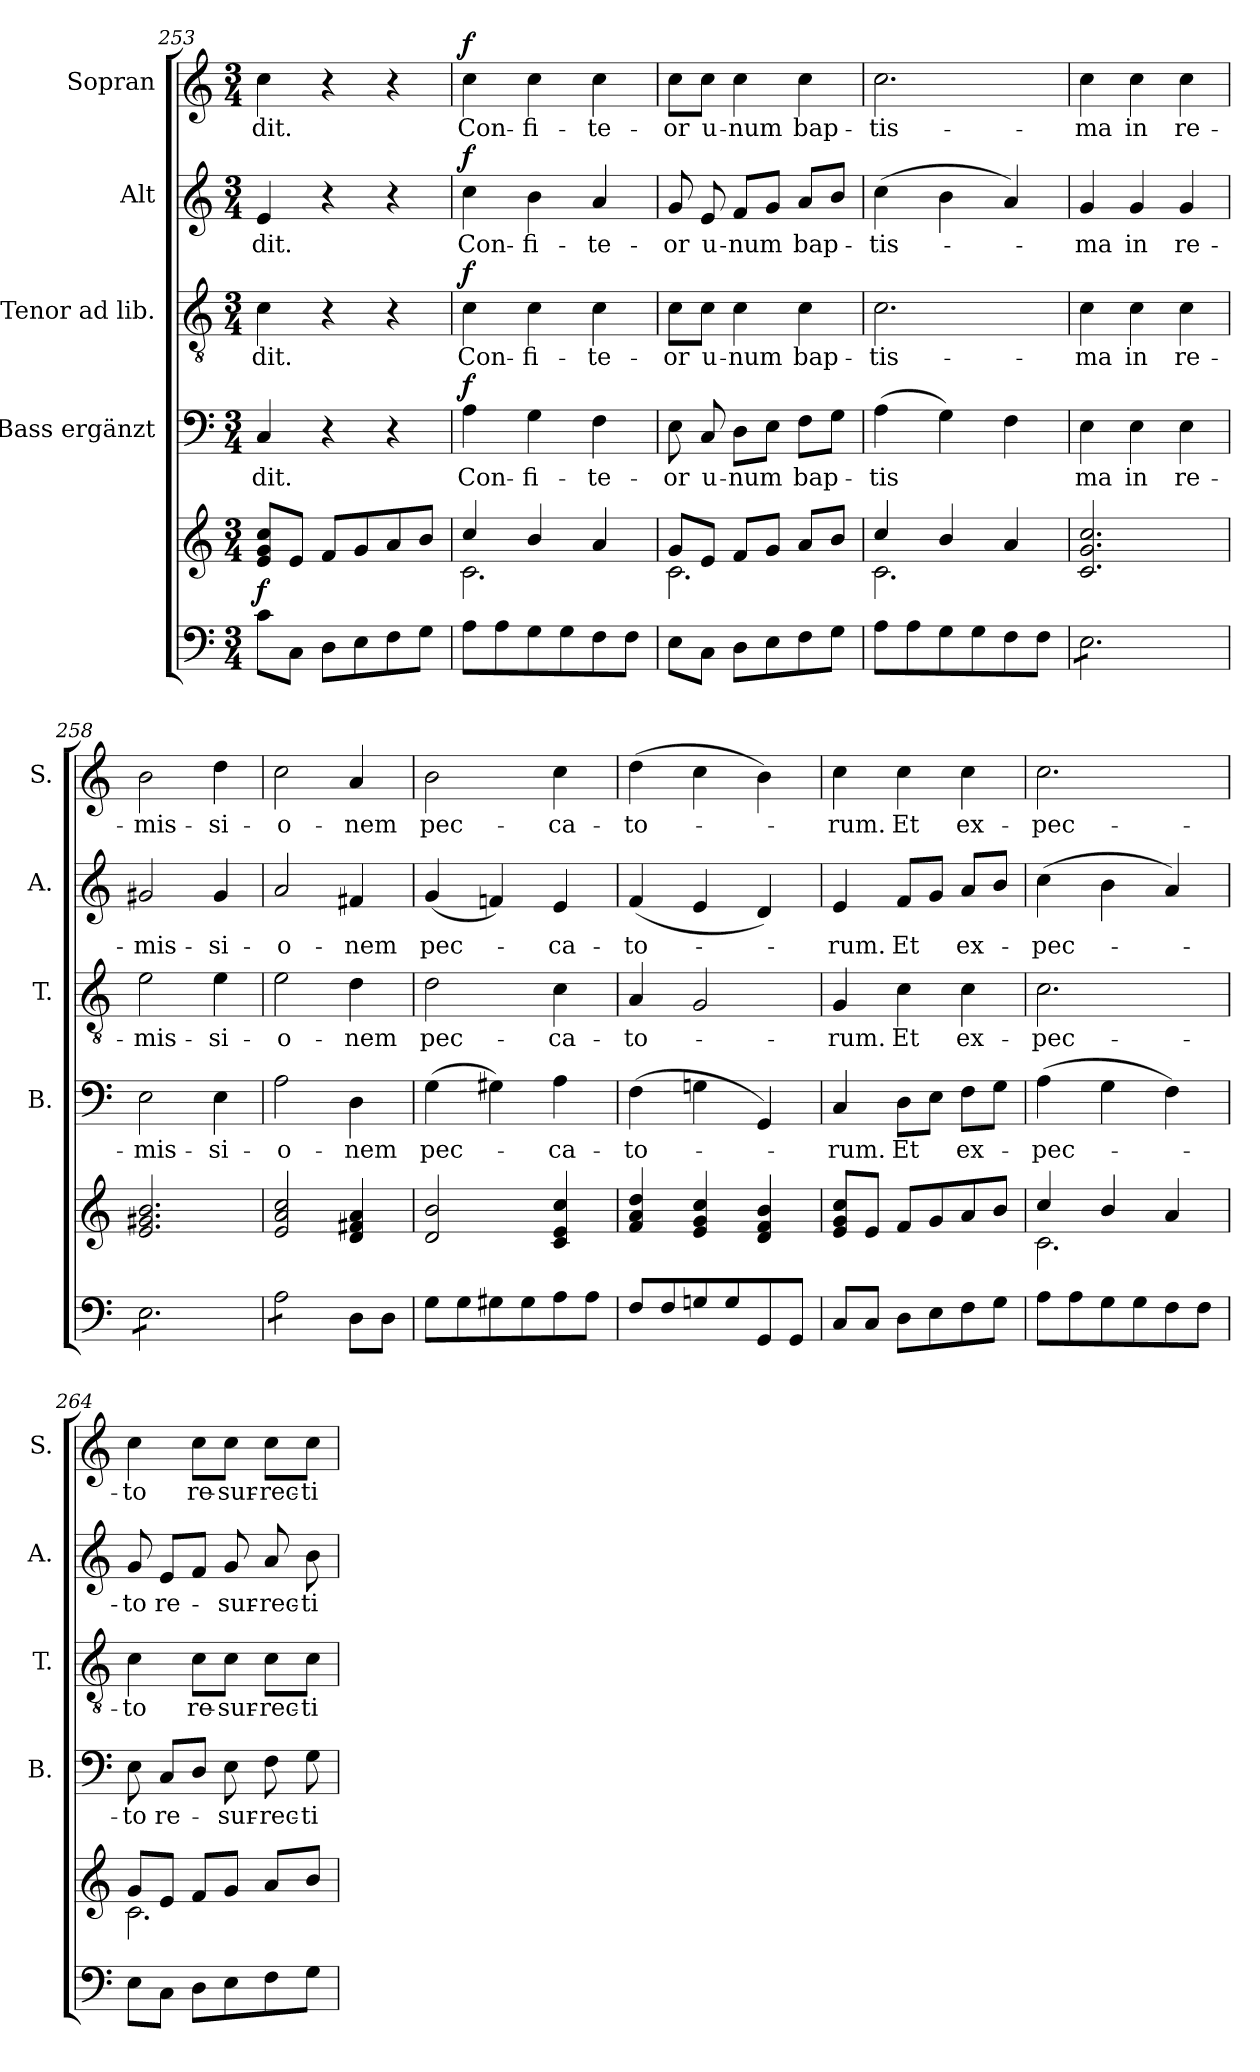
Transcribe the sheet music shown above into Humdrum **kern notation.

**kern	**kern	**dynam	**kern	**text	**dynam	**kern	**text	**dynam	**kern	**text	**dynam	**kern	**text	**dynam
*part5	*part5	*part5	*part4	*part4	*part4	*part3	*part3	*part3	*part2	*part2	*part2	*part1	*part1	*part1
*staff6	*staff5	*staff5/6	*staff4	*staff4	*staff4	*staff3	*staff3	*staff3	*staff2	*staff2	*staff2	*staff1	*staff1	*staff1
*	*	*	*I"Bass ergänzt	*	*	*I"Tenor ad lib.	*	*	*I"Alt	*	*	*I"Sopran	*	*
*	*	*	*I'B.	*	*	*I'T.	*	*	*I'A.	*	*	*I'S.	*	*
!!LO:LB:g=z
*clefF4	*clefG2	*	*clefF4	*	*	*clefGv2	*	*	*clefG2	*	*	*clefG2	*	*
*k[]	*k[]	*	*k[]	*	*	*k[]	*	*	*k[]	*	*	*k[]	*	*
*C:	*C:	*	*C:	*	*	*C:	*	*	*C:	*	*	*C:	*	*
*M3/4	*M3/4	*	*M3/4	*	*	*M3/4	*	*	*M3/4	*	*	*M3/4	*	*
=253	=253	=253	=253	=253	=253	=253	=253	=253	=253	=253	=253	=253	=253	=253
!	!	!LO:DY:a=2	!	!LO:LY:b	!	!	!LO:LY:b	!	!	!LO:LY:b	!	!	!LO:LY:b	!
8c\L	8e/ 8g/ 8cc/L	f	4C/	-dit.	.	4c\	-dit.	.	4e/	-dit.	.	4cc\	-dit.	.
8C\J	8e/J	.	.	.	.	.	.	.	.	.	.	.	.	.
8D\L	8f/L	.	4r	.	.	4r	.	.	4r	.	.	4r	.	.
8E\	8g/	.	.	.	.	.	.	.	.	.	.	.	.	.
8F\	8a/	.	4r	.	.	4r	.	.	4r	.	.	4r	.	.
8G\J	8b/J	.	.	.	.	.	.	.	.	.	.	.	.	.
=254	=254	=254	=254	=254	=254	=254	=254	=254	=254	=254	=254	=254	=254	=254
*	*^	*	*	*	*	*	*	*	*	*	*	*	*	*
!	!	!	!	!	!LO:LY:b	!LO:DY:a	!	!LO:LY:b	!LO:DY:a	!	!LO:LY:b	!LO:DY:a	!	!LO:LY:b	!LO:DY:a
8A\L	4cc/	2.c\	.	4A\	Con-	f	4c\	Con-	f	4cc\	Con-	f	4cc\	Con-	f
8A\	.	.	.	.	.	.	.	.	.	.	.	.	.	.	.
!	!	!	!	!	!LO:LY:b	!	!	!LO:LY:b	!	!	!LO:LY:b	!	!	!LO:LY:b	!
8G\	4b/	.	.	4G\	-fi-	.	4c\	-fi-	.	4b\	-fi-	.	4cc\	-fi-	.
8G\	.	.	.	.	.	.	.	.	.	.	.	.	.	.	.
!	!	!	!	!	!LO:LY:b	!	!	!LO:LY:b	!	!	!LO:LY:b	!	!	!LO:LY:b	!
8F\	4a/	.	.	4F\	-te-	.	4c\	-te-	.	4a/	-te-	.	4cc\	-te-	.
8F\J	.	.	.	.	.	.	.	.	.	.	.	.	.	.	.
=255	=255	=255	=255	=255	=255	=255	=255	=255	=255	=255	=255	=255	=255	=255	=255
!	!	!	!	!	!LO:LY:b	!	!	!LO:LY:b	!	!	!LO:LY:b	!	!	!LO:LY:b	!
8E\L	8g/L	2.c\	.	8E\	-or	.	8c\L	-or	.	8g/	-or	.	8cc\L	-or	.
!	!	!	!	!	!LO:LY:b	!	!	!LO:LY:b	!	!	!LO:LY:b	!	!	!LO:LY:b	!
8C\J	8e/J	.	.	8C/	u-	.	8c\J	u-	.	8e/	u-	.	8cc\J	u-	.
!	!	!	!	!	!LO:LY:b	!	!	!LO:LY:b	!	!	!LO:LY:b	!	!	!LO:LY:b	!
8D\L	8f/L	.	.	8D\L	-num	.	4c\	-num	.	8f/L	-num	.	4cc\	-num	.
8E\	8g/J	.	.	8E\J	.	.	.	.	.	8g/J	.	.	.	.	.
!	!	!	!	!	!LO:LY:b	!	!	!LO:LY:b	!	!	!LO:LY:b	!	!	!LO:LY:b	!
8F\	8a/L	.	.	8F\L	bap-	.	4c\	bap-	.	8a/L	bap-	.	4cc\	bap-	.
8G\J	8b/J	.	.	8G\J	.	.	.	.	.	8b/J	.	.	.	.	.
=256	=256	=256	=256	=256	=256	=256	=256	=256	=256	=256	=256	=256	=256	=256	=256
!	!	!	!	!	!LO:LY:b	!	!	!LO:LY:b	!	!	!LO:LY:b	!	!	!LO:LY:b	!
8A\L	4cc/	2.c\	.	(>4A\	-tis	.	2.c\	-tis-	.	(>4cc\	-tis-	.	2.cc\	-tis-	.
8A\	.	.	.	.	.	.	.	.	.	.	.	.	.	.	.
8G\	4b/	.	.	4G\)	.	.	.	.	.	4b\	.	.	.	.	.
8G\	.	.	.	.	.	.	.	.	.	.	.	.	.	.	.
8F\	4a/	.	.	4F\	.	.	.	.	.	4a/)	.	.	.	.	.
8F\J	.	.	.	.	.	.	.	.	.	.	.	.	.	.	.
*	*v	*v	*	*	*	*	*	*	*	*	*	*	*	*	*
=257	=257	=257	=257	=257	=257	=257	=257	=257	=257	=257	=257	=257	=257	=257
!	!	!	!	!LO:LY:b	!	!	!LO:LY:b	!	!	!LO:LY:b	!	!	!LO:LY:b	!
*tremolo	*	*	*	*	*	*	*	*	*	*	*	*	*	*
8E\L	2.c/ 2.g/ 2.cc/	.	4E\	ma	.	4c\	-ma	.	4g/	-ma	.	4cc\	-ma	.
8E\	.	.	.	.	.	.	.	.	.	.	.	.	.	.
!	!	!	!	!LO:LY:b	!	!	!LO:LY:b	!	!	!LO:LY:b	!	!	!LO:LY:b	!
8E\	.	.	4E\	in	.	4c\	in	.	4g/	in	.	4cc\	in	.
8E\	.	.	.	.	.	.	.	.	.	.	.	.	.	.
!	!	!	!	!LO:LY:b	!	!	!LO:LY:b	!	!	!LO:LY:b	!	!	!LO:LY:b	!
8E\	.	.	4E\	re-	.	4c\	re-	.	4g/	re-	.	4cc\	re-	.
8E\J	.	.	.	.	.	.	.	.	.	.	.	.	.	.
!!LO:PB:g=z
=258	=258	=258	=258	=258	=258	=258	=258	=258	=258	=258	=258	=258	=258	=258
!	!	!	!	!LO:LY:b	!	!	!LO:LY:b	!	!	!LO:LY:b	!	!	!LO:LY:b	!
8E\L	2.e/ 2.g#X/ 2.b/	.	2E\	-mis-	.	2e\	-mis-	.	2g#X/	-mis-	.	2b\	-mis-	.
8E\	.	.	.	.	.	.	.	.	.	.	.	.	.	.
8E\	.	.	.	.	.	.	.	.	.	.	.	.	.	.
8E\	.	.	.	.	.	.	.	.	.	.	.	.	.	.
!	!	!	!	!LO:LY:b	!	!	!LO:LY:b	!	!	!LO:LY:b	!	!	!LO:LY:b	!
8E\	.	.	4E\	-si-	.	4e\	-si-	.	4g#/	-si-	.	4dd\	-si-	.
8E\J	.	.	.	.	.	.	.	.	.	.	.	.	.	.
=259	=259	=259	=259	=259	=259	=259	=259	=259	=259	=259	=259	=259	=259	=259
!	!	!	!	!LO:LY:b	!	!	!LO:LY:b	!	!	!LO:LY:b	!	!	!LO:LY:b	!
8A\L	2e/ 2a/ 2cc/	.	2A\	-o-	.	2e\	-o-	.	2a/	-o-	.	2cc\	-o-	.
8A\	.	.	.	.	.	.	.	.	.	.	.	.	.	.
8A\	.	.	.	.	.	.	.	.	.	.	.	.	.	.
8A\J	.	.	.	.	.	.	.	.	.	.	.	.	.	.
*Xtremolo	*	*	*	*	*	*	*	*	*	*	*	*	*	*
!	!	!	!	!LO:LY:b	!	!	!LO:LY:b	!	!	!LO:LY:b	!	!	!LO:LY:b	!
8D\L	4d/ 4f#X/ 4a/	.	4D\	-nem	.	4d\	-nem	.	4f#X/	-nem	.	4a/	-nem	.
8D\J	.	.	.	.	.	.	.	.	.	.	.	.	.	.
=260	=260	=260	=260	=260	=260	=260	=260	=260	=260	=260	=260	=260	=260	=260
!	!	!	!	!LO:LY:b	!	!	!LO:LY:b	!	!	!LO:LY:b	!	!	!LO:LY:b	!
8G\L	2d/ 2b/	.	(>4G\	pec-	.	2d\	pec-	.	(<4g/	pec-	.	2b\	pec-	.
8G\	.	.	.	.	.	.	.	.	.	.	.	.	.	.
8G#X\	.	.	4G#X\)	.	.	.	.	.	4fn/)	.	.	.	.	.
8G#\	.	.	.	.	.	.	.	.	.	.	.	.	.	.
!	!	!	!	!LO:LY:b	!	!	!LO:LY:b	!	!	!LO:LY:b	!	!	!LO:LY:b	!
8A\	4c/ 4e/ 4cc/	.	4A\	-ca-	.	4c\	-ca-	.	4e/	-ca-	.	4cc\	-ca-	.
8A\J	.	.	.	.	.	.	.	.	.	.	.	.	.	.
=261	=261	=261	=261	=261	=261	=261	=261	=261	=261	=261	=261	=261	=261	=261
!	!	!	!	!LO:LY:b	!	!	!LO:LY:b	!	!	!LO:LY:b	!	!	!LO:LY:b	!
8F/L	4f/ 4a/ 4dd/	.	(>4F\	-to-	.	4A/	-to-	.	(<4f/	-to-	.	(>4dd\	-to-	.
8F/	.	.	.	.	.	.	.	.	.	.	.	.	.	.
8Gn/	4e/ 4g/ 4cc/	.	4Gn\	.	.	2G/	.	.	4e/	.	.	4cc\	.	.
8G/	.	.	.	.	.	.	.	.	.	.	.	.	.	.
8GG/	4d/ 4f/ 4b/	.	4GG/)	.	.	.	.	.	4d/)	.	.	4b\)	.	.
8GG/J	.	.	.	.	.	.	.	.	.	.	.	.	.	.
=262	=262	=262	=262	=262	=262	=262	=262	=262	=262	=262	=262	=262	=262	=262
!	!	!	!	!LO:LY:b	!	!	!LO:LY:b	!	!	!LO:LY:b	!	!	!LO:LY:b	!
8C/L	8e/ 8g/ 8cc/L	.	4C/	-rum.	.	4G/	-rum.	.	4e/	-rum.	.	4cc\	-rum.	.
8C/J	8e/J	.	.	.	.	.	.	.	.	.	.	.	.	.
!	!	!	!	!LO:LY:b	!	!	!LO:LY:b	!	!	!LO:LY:b	!	!	!LO:LY:b	!
8D\L	8f/L	.	8D\L	Et	.	4c\	Et	.	8f/L	Et	.	4cc\	Et	.
8E\	8g/	.	8E\J	.	.	.	.	.	8g/J	.	.	.	.	.
!	!	!	!	!LO:LY:b	!	!	!LO:LY:b	!	!	!LO:LY:b	!	!	!LO:LY:b	!
8F\	8a/	.	8F\L	ex-	.	4c\	ex-	.	8a/L	ex-	.	4cc\	ex-	.
8G\J	8b/J	.	8G\J	.	.	.	.	.	8b/J	.	.	.	.	.
!!LO:LB:g=z
=263	=263	=263	=263	=263	=263	=263	=263	=263	=263	=263	=263	=263	=263	=263
*	*^	*	*	*	*	*	*	*	*	*	*	*	*	*
!	!	!	!	!	!LO:LY:b	!	!	!LO:LY:b	!	!	!LO:LY:b	!	!	!LO:LY:b	!
8A\L	4cc/	2.c\	.	(>4A\	-pec-	.	2.c\	-pec-	.	(>4cc\	-pec-	.	2.cc\	-pec-	.
8A\	.	.	.	.	.	.	.	.	.	.	.	.	.	.	.
8G\	4b/	.	.	4G\	.	.	.	.	.	4b\	.	.	.	.	.
8G\	.	.	.	.	.	.	.	.	.	.	.	.	.	.	.
8F\	4a/	.	.	4F\)	.	.	.	.	.	4a/)	.	.	.	.	.
8F\J	.	.	.	.	.	.	.	.	.	.	.	.	.	.	.
=264	=264	=264	=264	=264	=264	=264	=264	=264	=264	=264	=264	=264	=264	=264	=264
!	!	!	!	!	!LO:LY:b	!	!	!LO:LY:b	!	!	!LO:LY:b	!	!	!LO:LY:b	!
8E\L	8g/L	2.c\	.	8E\	-to	.	4c\	-to	.	8g/	-to	.	4cc\	-to	.
!	!	!	!	!	!LO:LY:b	!	!	!	!	!	!LO:LY:b	!	!	!	!
8C\J	8e/J	.	.	8C/L	re-	.	.	.	.	8e/L	re-	.	.	.	.
!	!	!	!	!	!	!	!	!LO:LY:b	!	!	!	!	!	!LO:LY:b	!
8D\L	8f/L	.	.	8D/J	.	.	8c\L	re-	.	8f/J	.	.	8cc\L	re-	.
!	!	!	!	!	!LO:LY:b	!	!	!LO:LY:b	!	!	!LO:LY:b	!	!	!LO:LY:b	!
8E\	8g/J	.	.	8E\	-sur-	.	8c\J	-sur-	.	8g/	-sur-	.	8cc\J	-sur-	.
!	!	!	!	!	!LO:LY:b	!	!	!LO:LY:b	!	!	!LO:LY:b	!	!	!LO:LY:b	!
8F\	8a/L	.	.	8F\	-rec-	.	8c\L	-rec-	.	8a/	-rec-	.	8cc\L	-rec-	.
!	!	!	!	!	!LO:LY:b	!	!	!LO:LY:b	!	!	!LO:LY:b	!	!	!LO:LY:b	!
8G\J	8b/J	.	.	8G\	-ti-	.	8c\J	-ti-	.	8b\	-ti-	.	8cc\J	-ti-	.
*	*v	*v	*	*	*	*	*	*	*	*	*	*	*	*	*
=	=	=	=	=	=	=	=	=	=	=	=	=	=	=
*-	*-	*-	*-	*-	*-	*-	*-	*-	*-	*-	*-	*-	*-	*-
